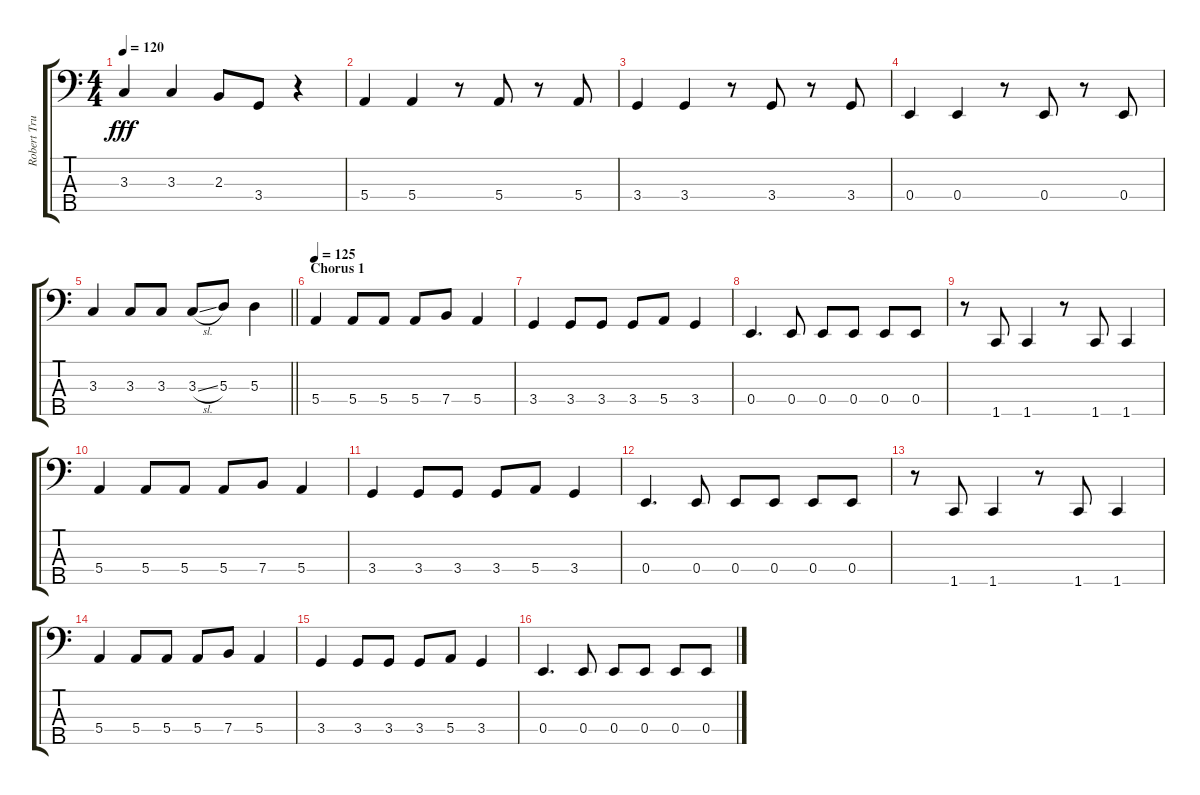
\track ("Robert Trujillo" "Robert Tru") {instrument electricbassfinger}
\staff {score tabs}
\tuning (G2 D2 A1 E1 B0) {hide}
\ts (4 4)
\tempo 120
\clef f4
\ks aminor
3.3.4{dy fff} 3.3.4 2.3.8 3.4.8 r.4 |
5.4.4 5.4.4 r.8 5.4.8 r.8 5.4.8 |
3.4.4 3.4.4 r.8 3.4.8 r.8 3.4.8 |
0.4.4 0.4.4 r.8 0.4.8 r.8 0.4.8 |
\barLineRight lightlight
3.3.4 3.3.8 3.3.8 3.3{sl}.8 5.3.8 5.3.4 |
\section ("" "Chorus 1")
\tempo 125
5.4.4 5.4.8 5.4.8 5.4.8 7.4.8 5.4.4 |
3.4.4 3.4.8 3.4.8 3.4.8 5.4.8 3.4.4 |
0.4.4{d} 0.4.8 0.4.8 0.4.8 0.4.8 0.4.8 |
r.8 1.5.8 1.5.4 r.8 1.5.8 1.5.4 |
5.4.4 5.4.8 5.4.8 5.4.8 7.4.8 5.4.4 |
3.4.4 3.4.8 3.4.8 3.4.8 5.4.8 3.4.4 |
0.4.4{d} 0.4.8 0.4.8 0.4.8 0.4.8 0.4.8 |
r.8 1.5.8 1.5.4 r.8 1.5.8 1.5.4 |
5.4.4 5.4.8 5.4.8 5.4.8 7.4.8 5.4.4 |
3.4.4 3.4.8 3.4.8 3.4.8 5.4.8 3.4.4 |
0.4.4{d} 0.4.8 0.4.8 0.4.8 0.4.8 0.4.8
